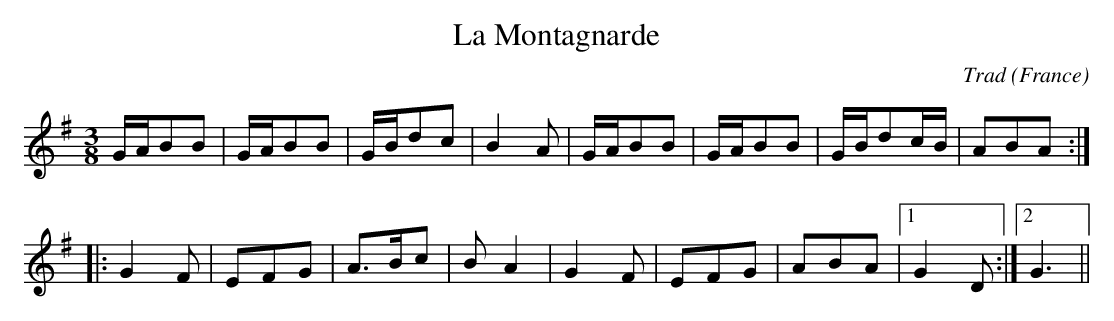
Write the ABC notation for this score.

X:1
T:La Montagnarde
C:Trad
L:1/8
M:3/8
O:France
K:G major
G/A/BB|G/A/BB|G/B/dc|B2A|G/A/BB|G/A/BB|G/B/dc/B/|ABA:|
|:G2F|EFG|A>Bc|BA2|G2F|EFG|ABA|1 G2D:|2 G3||
